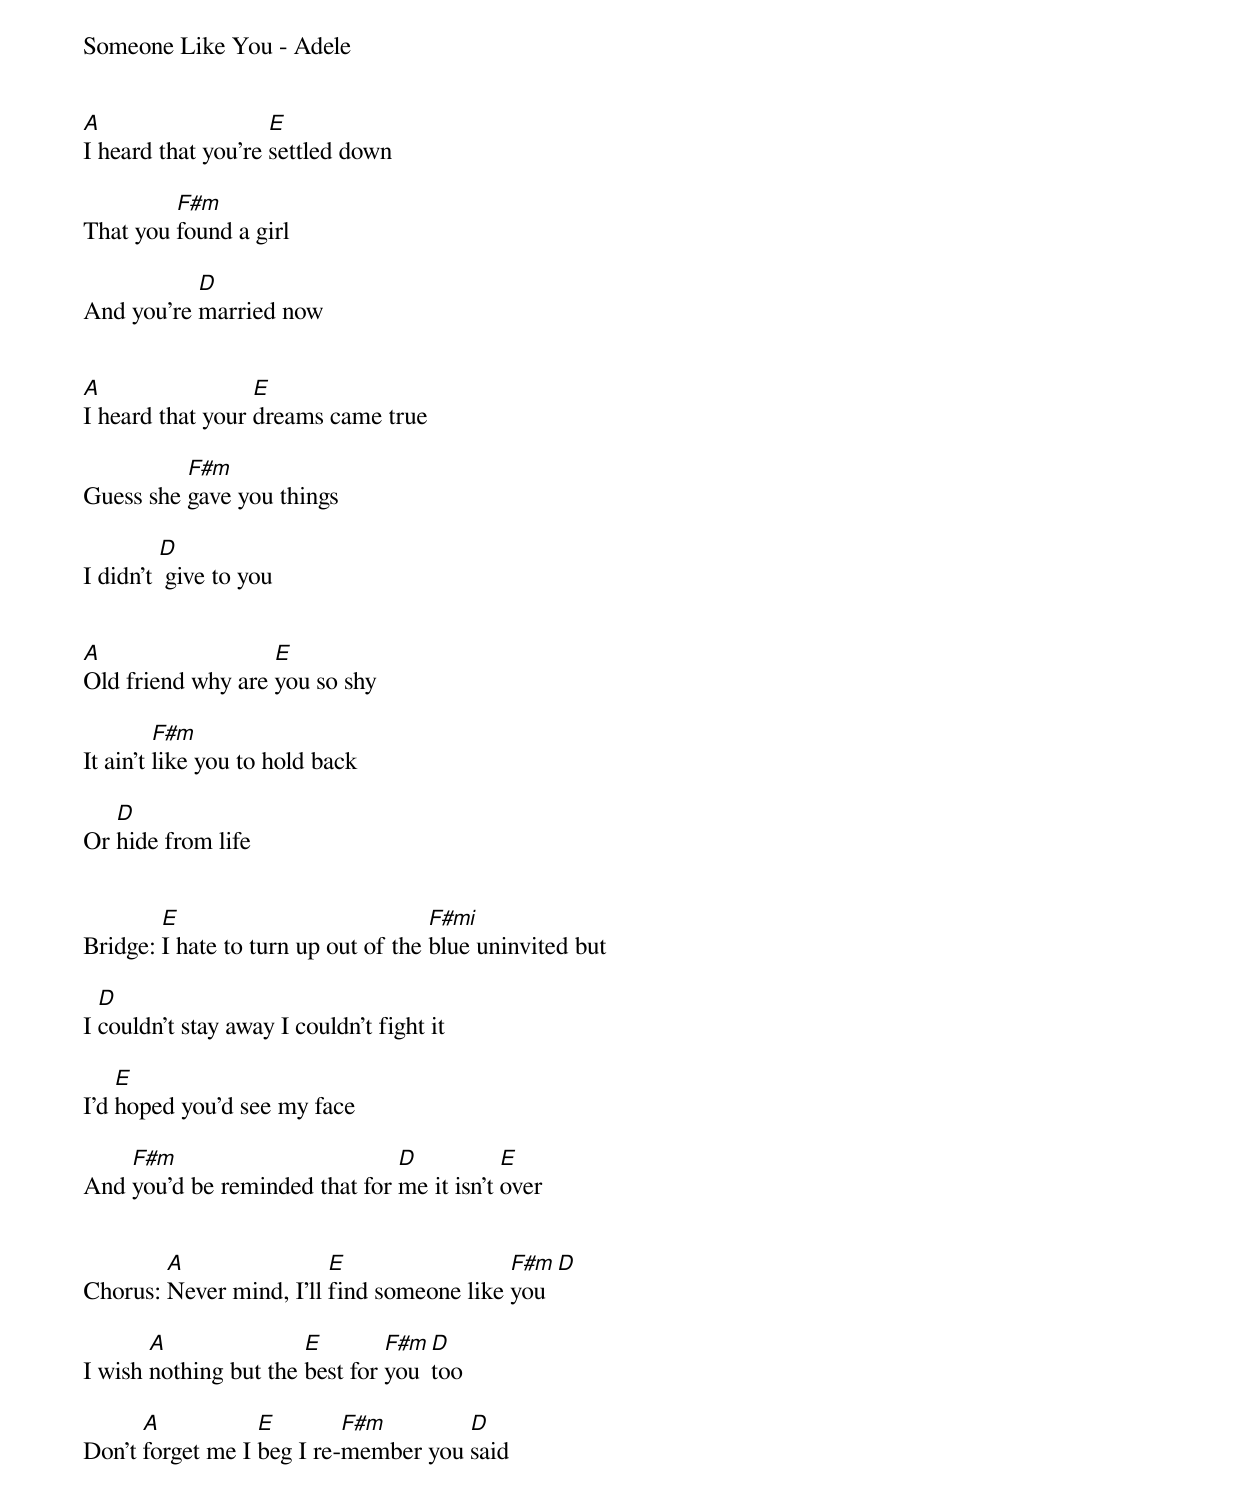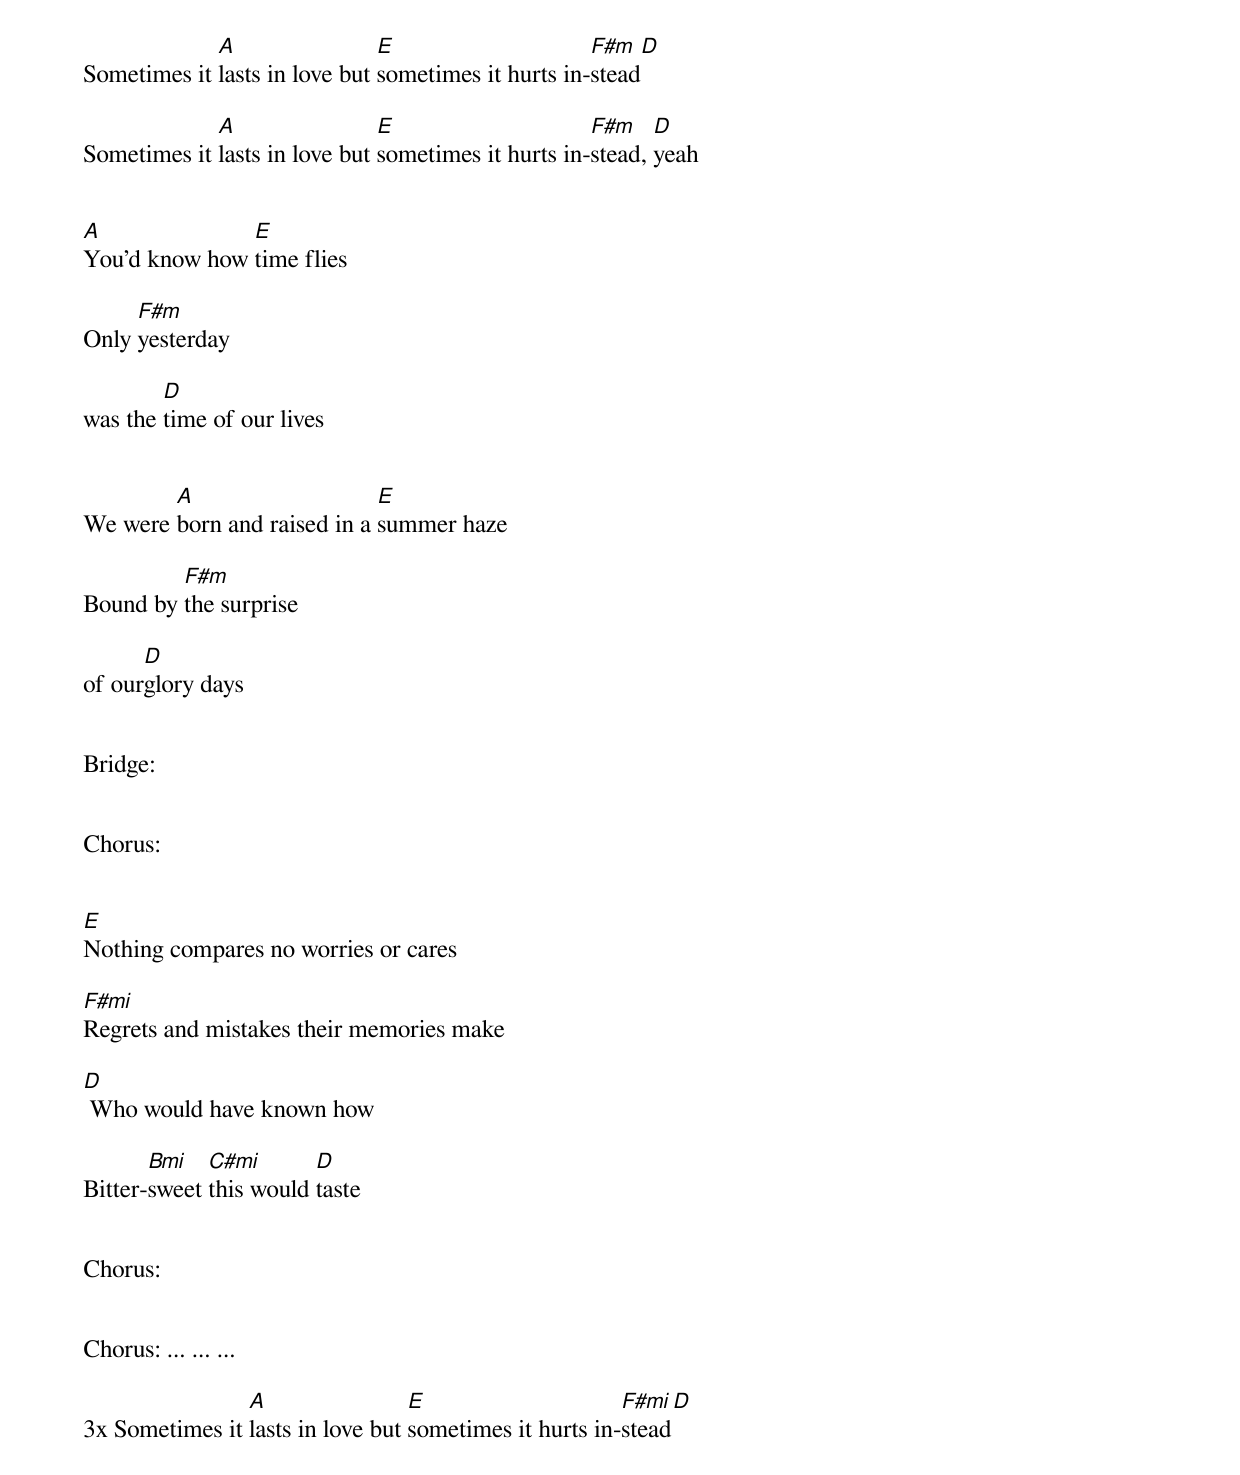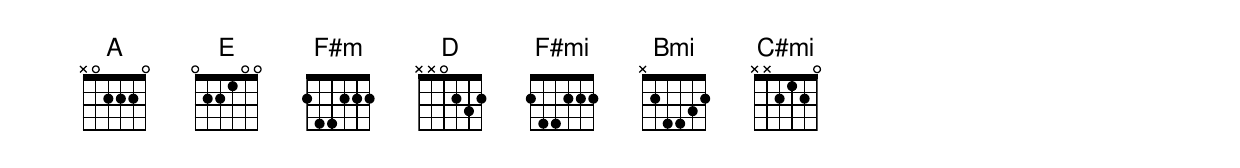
Someone Like You - Adele


[A]I heard that you're [E]settled down

That you [F#m]found a girl

And you're [D]married now


[A]I heard that your [E]dreams came true

Guess she [F#m]gave you things

I didn't [D] give to you


[A]Old friend why are [E]you so shy

It ain't [F#m]like you to hold back

Or [D]hide from life


Bridge: [E]I hate to turn up out of the [F#mi]blue uninvited but

I [D]couldn't stay away I couldn't fight it

I'd [E]hoped you'd see my face

And [F#m]you'd be reminded that for [D]me it isn't [E]over


Chorus: [A]Never mind, I'll [E]find someone like [F#m]you[D]

I wish [A]nothing but the [E]best for [F#m]you [D]too

Don't [A]forget me I [E]beg I re-[F#m]member you [D]said

Sometimes it [A]lasts in love but [E]sometimes it hurts in-[F#m]stead[D]

Sometimes it [A]lasts in love but [E]sometimes it hurts in-[F#m]stead, [D]yeah


[A]You'd know how [E]time flies

Only [F#m]yesterday

was the [D]time of our lives


We were [A]born and raised in a [E]summer haze

Bound by [F#m]the surprise

of our[D]glory days


Bridge:


Chorus:


[E]Nothing compares no worries or cares

[F#mi]Regrets and mistakes their memories make

[D] Who would have known how

Bitter-[Bmi]sweet [C#mi]this would [D]taste


Chorus:


Chorus: ... ... ...

3x Sometimes it [A]lasts in love but [E]sometimes it hurts in-[F#mi]stead[D]
